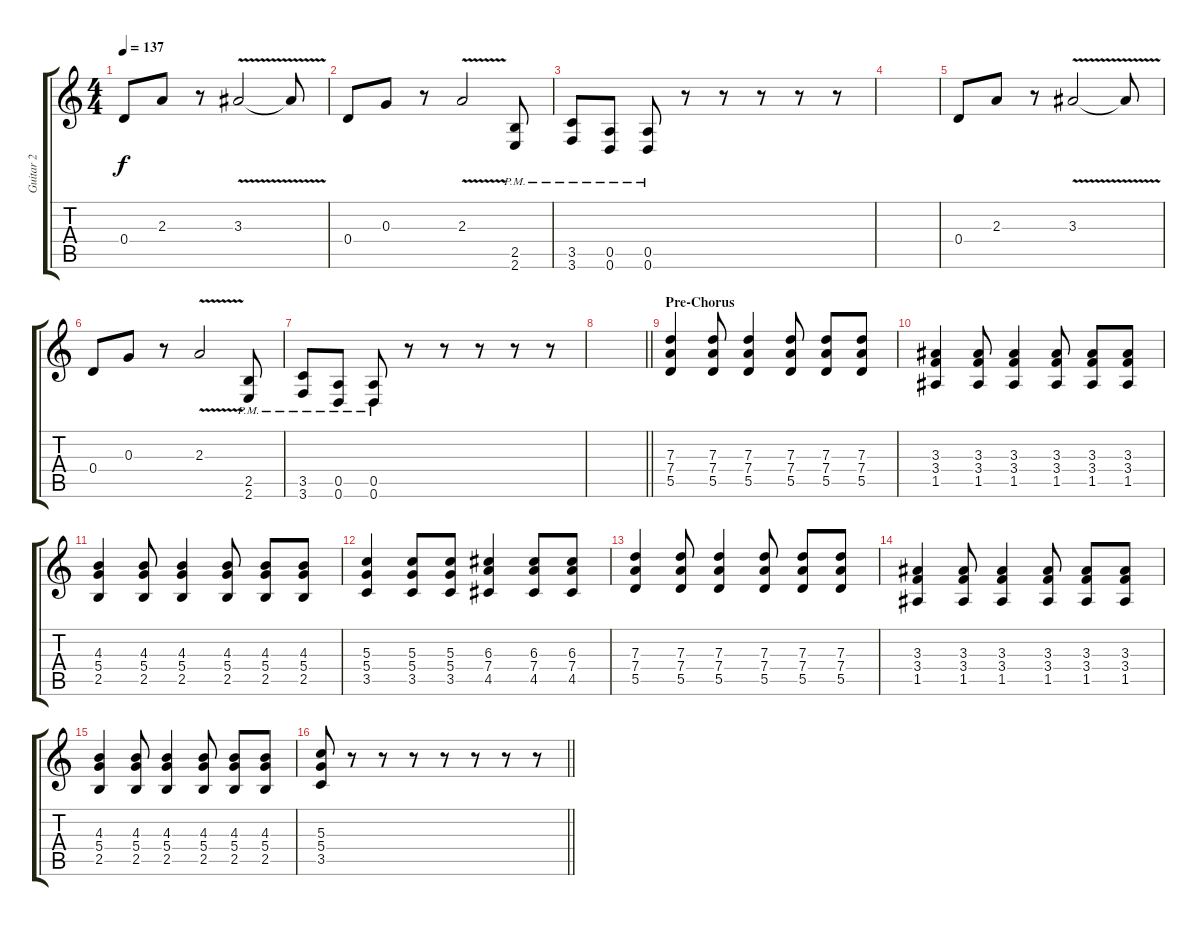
\track ("Guitar 2" "Guitar 2") {instrument distortionguitar}
\staff {score tabs}
\tuning (E4 B3 G3 D3 A2 D2) {hide}
\ts (4 4)
\tempo 137
\clef g2
\ks c
0.4.8{dy f} 2.3.8 r.8 3.3{v}.2 3.3{t}.8 |
0.4.8 0.3.8 r.8 2.3{v}.2 (2.5{pm} 2.6{pm}).8 |
(3.5{pm} 3.6{pm}).8 (0.5{pm} 0.6{pm}).8 (0.5{pm} 0.6).8 r.8 r.8 r.8 r.8 r.8 |
|
0.4.8 2.3.8 r.8 3.3{v}.2 3.3{t}.8 |
0.4.8 0.3.8 r.8 2.3{v}.2 (2.5{pm} 2.6{pm}).8 |
(3.5{pm} 3.6{pm}).8 (0.5{pm} 0.6{pm}).8 (0.5{pm} 0.6).8 r.8 r.8 r.8 r.8 r.8 |
\barLineRight lightlight
|
\section ("" "Pre-Chorus")
(7.3 7.4 5.5).4 (7.3 7.4 5.5).8 (7.3 7.4 5.5).4 (7.3 7.4 5.5).8 (7.3 7.4 5.5).8 (7.3 7.4 5.5).8 |
(3.3 3.4 1.5).4 (3.3 3.4 1.5).8 (3.3 3.4 1.5).4 (3.3 3.4 1.5).8 (3.3 3.4 1.5).8 (3.3 3.4 1.5).8 |
(4.3 5.4 2.5).4 (4.3 5.4 2.5).8 (4.3 5.4 2.5).4 (4.3 5.4 2.5).8 (4.3 5.4 2.5).8 (4.3 5.4 2.5).8 |
(5.3 5.4 3.5).4 (5.3 5.4 3.5).8 (5.3 5.4 3.5).8 (6.3 7.4 4.5).4 (6.3 7.4 4.5).8 (6.3 7.4 4.5).8 |
(7.3 7.4 5.5).4 (7.3 7.4 5.5).8 (7.3 7.4 5.5).4 (7.3 7.4 5.5).8 (7.3 7.4 5.5).8 (7.3 7.4 5.5).8 |
(3.3 3.4 1.5).4 (3.3 3.4 1.5).8 (3.3 3.4 1.5).4 (3.3 3.4 1.5).8 (3.3 3.4 1.5).8 (3.3 3.4 1.5).8 |
(4.3 5.4 2.5).4 (4.3 5.4 2.5).8 (4.3 5.4 2.5).4 (4.3 5.4 2.5).8 (4.3 5.4 2.5).8 (4.3 5.4 2.5).8 |
\barLineRight lightlight
(5.3 5.4 3.5).8 r.8 r.8 r.8 r.8 r.8 r.8 r.8
